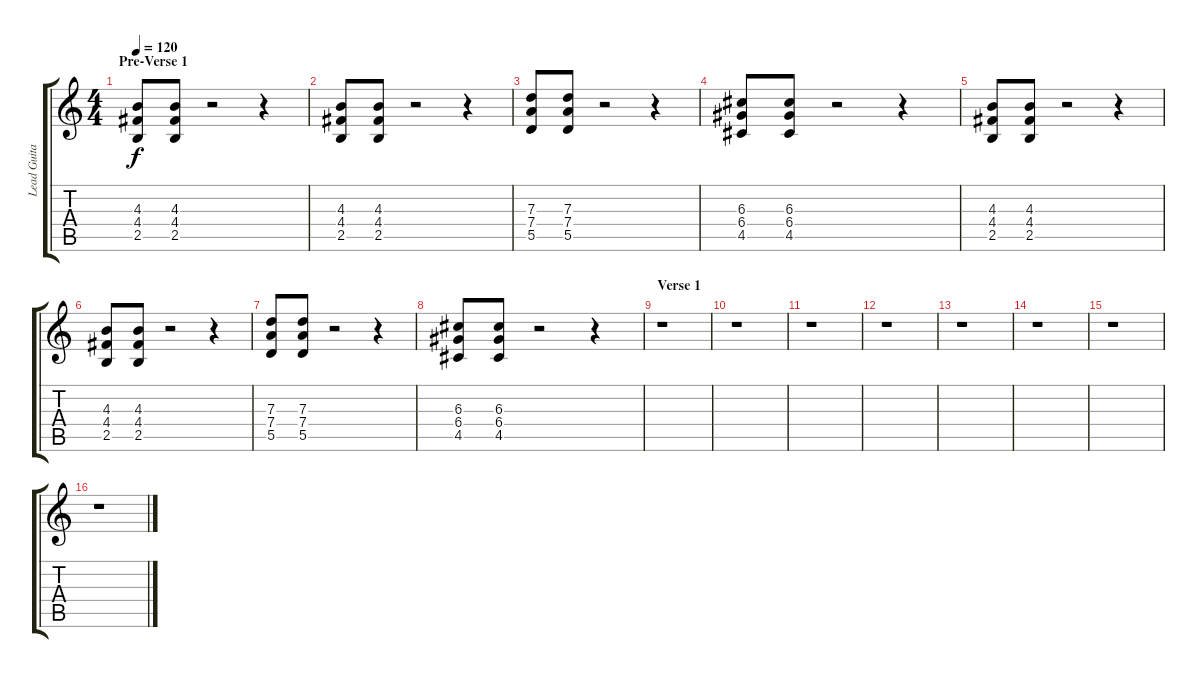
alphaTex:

\track ("Lead Guitar" "Lead Guita") {instrument overdrivenguitar}
\staff {score tabs}
\tuning (E4 B3 G3 D3 A2 D2) {hide}
\ts (4 4)
\section ("" "Pre-Verse 1")
\tempo 120
\clef g2
\ks c
(4.3 4.4 2.5).8{dy f instrument electricguitarclean} (4.3 4.4 2.5).8 r.2 r.4 |
(4.3 4.4 2.5).8 (4.3 4.4 2.5).8 r.2 r.4 |
(7.3 7.4 5.5).8 (7.3 7.4 5.5).8 r.2 r.4 |
(6.3 6.4 4.5).8 (6.3 6.4 4.5).8 r.2 r.4 |
(4.3 4.4 2.5).8{instrument electricguitarclean} (4.3 4.4 2.5).8 r.2 r.4 |
(4.3 4.4 2.5).8 (4.3 4.4 2.5).8 r.2 r.4 |
(7.3 7.4 5.5).8 (7.3 7.4 5.5).8 r.2 r.4 |
(6.3 6.4 4.5).8 (6.3 6.4 4.5).8 r.2 r.4 |
\section ("" "Verse 1")
r.1 |
r.1 |
r.1 |
r.1 |
r.1 |
r.1 |
r.1 |
r.1
